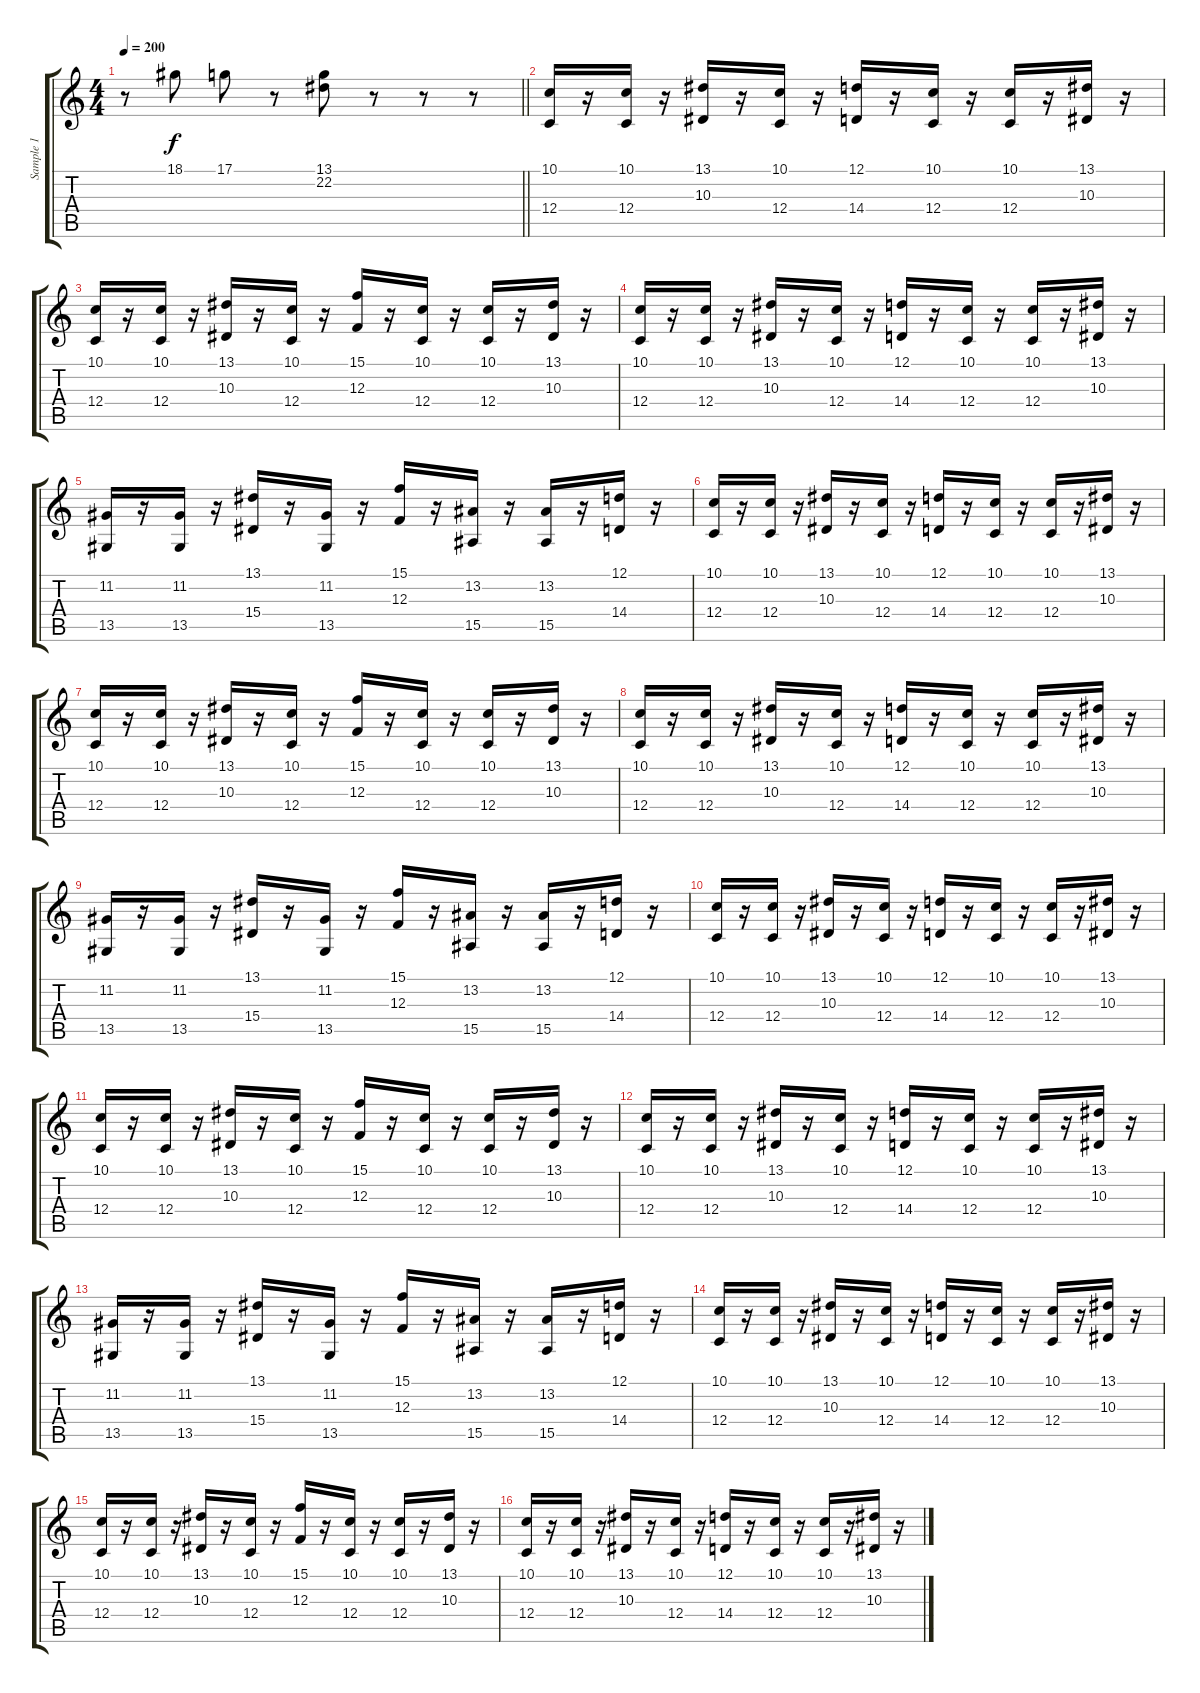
\track ("Sample 1" "Sample 1") {instrument lead2sawtooth}
\staff {score tabs}
\tuning (D4 A3 F3 C3 G2 C2) {hide}
\ts (4 4)
\tempo 200
\clef g2
\barLineRight lightlight
\ks c
r.8{dy f} 18.1.8 17.1.8 r.8 (13.1 22.2).8 r.8 r.8 r.8 |
\section ("" " ")
(10.1 12.4).16 r.16 (10.1 12.4).16 r.16 (13.1 10.3).16 r.16 (10.1 12.4).16 r.16 (12.1 14.4).16 r.16 (10.1 12.4).16 r.16 (10.1 12.4).16 r.16 (13.1 10.3).16 r.16 |
(10.1 12.4).16 r.16 (10.1 12.4).16 r.16 (13.1 10.3).16 r.16 (10.1 12.4).16 r.16 (15.1 12.3).16 r.16 (10.1 12.4).16 r.16 (10.1 12.4).16 r.16 (13.1 10.3).16 r.16 |
(10.1 12.4).16 r.16 (10.1 12.4).16 r.16 (13.1 10.3).16 r.16 (10.1 12.4).16 r.16 (12.1 14.4).16 r.16 (10.1 12.4).16 r.16 (10.1 12.4).16 r.16 (13.1 10.3).16 r.16 |
(11.2 13.5).16 r.16 (11.2 13.5).16 r.16 (13.1 15.4).16 r.16 (11.2 13.5).16 r.16 (15.1 12.3).16 r.16 (13.2 15.5).16 r.16 (13.2 15.5).16 r.16 (12.1 14.4).16 r.16 |
(10.1 12.4).16 r.16 (10.1 12.4).16 r.16 (13.1 10.3).16 r.16 (10.1 12.4).16 r.16 (12.1 14.4).16 r.16 (10.1 12.4).16 r.16 (10.1 12.4).16 r.16 (13.1 10.3).16 r.16 |
(10.1 12.4).16 r.16 (10.1 12.4).16 r.16 (13.1 10.3).16 r.16 (10.1 12.4).16 r.16 (15.1 12.3).16 r.16 (10.1 12.4).16 r.16 (10.1 12.4).16 r.16 (13.1 10.3).16 r.16 |
(10.1 12.4).16 r.16 (10.1 12.4).16 r.16 (13.1 10.3).16 r.16 (10.1 12.4).16 r.16 (12.1 14.4).16 r.16 (10.1 12.4).16 r.16 (10.1 12.4).16 r.16 (13.1 10.3).16 r.16 |
(11.2 13.5).16 r.16 (11.2 13.5).16 r.16 (13.1 15.4).16 r.16 (11.2 13.5).16 r.16 (15.1 12.3).16 r.16 (13.2 15.5).16 r.16 (13.2 15.5).16 r.16 (12.1 14.4).16 r.16 |
(10.1 12.4).16 r.16 (10.1 12.4).16 r.16 (13.1 10.3).16 r.16 (10.1 12.4).16 r.16 (12.1 14.4).16 r.16 (10.1 12.4).16 r.16 (10.1 12.4).16 r.16 (13.1 10.3).16 r.16 |
(10.1 12.4).16 r.16 (10.1 12.4).16 r.16 (13.1 10.3).16 r.16 (10.1 12.4).16 r.16 (15.1 12.3).16 r.16 (10.1 12.4).16 r.16 (10.1 12.4).16 r.16 (13.1 10.3).16 r.16 |
(10.1 12.4).16 r.16 (10.1 12.4).16 r.16 (13.1 10.3).16 r.16 (10.1 12.4).16 r.16 (12.1 14.4).16 r.16 (10.1 12.4).16 r.16 (10.1 12.4).16 r.16 (13.1 10.3).16 r.16 |
(11.2 13.5).16 r.16 (11.2 13.5).16 r.16 (13.1 15.4).16 r.16 (11.2 13.5).16 r.16 (15.1 12.3).16 r.16 (13.2 15.5).16 r.16 (13.2 15.5).16 r.16 (12.1 14.4).16 r.16 |
(10.1 12.4).16 r.16 (10.1 12.4).16 r.16 (13.1 10.3).16 r.16 (10.1 12.4).16 r.16 (12.1 14.4).16 r.16 (10.1 12.4).16 r.16 (10.1 12.4).16 r.16 (13.1 10.3).16 r.16 |
(10.1 12.4).16 r.16 (10.1 12.4).16 r.16 (13.1 10.3).16 r.16 (10.1 12.4).16 r.16 (15.1 12.3).16 r.16 (10.1 12.4).16 r.16 (10.1 12.4).16 r.16 (13.1 10.3).16 r.16 |
(10.1 12.4).16 r.16 (10.1 12.4).16 r.16 (13.1 10.3).16 r.16 (10.1 12.4).16 r.16 (12.1 14.4).16 r.16 (10.1 12.4).16 r.16 (10.1 12.4).16 r.16 (13.1 10.3).16 r.16
